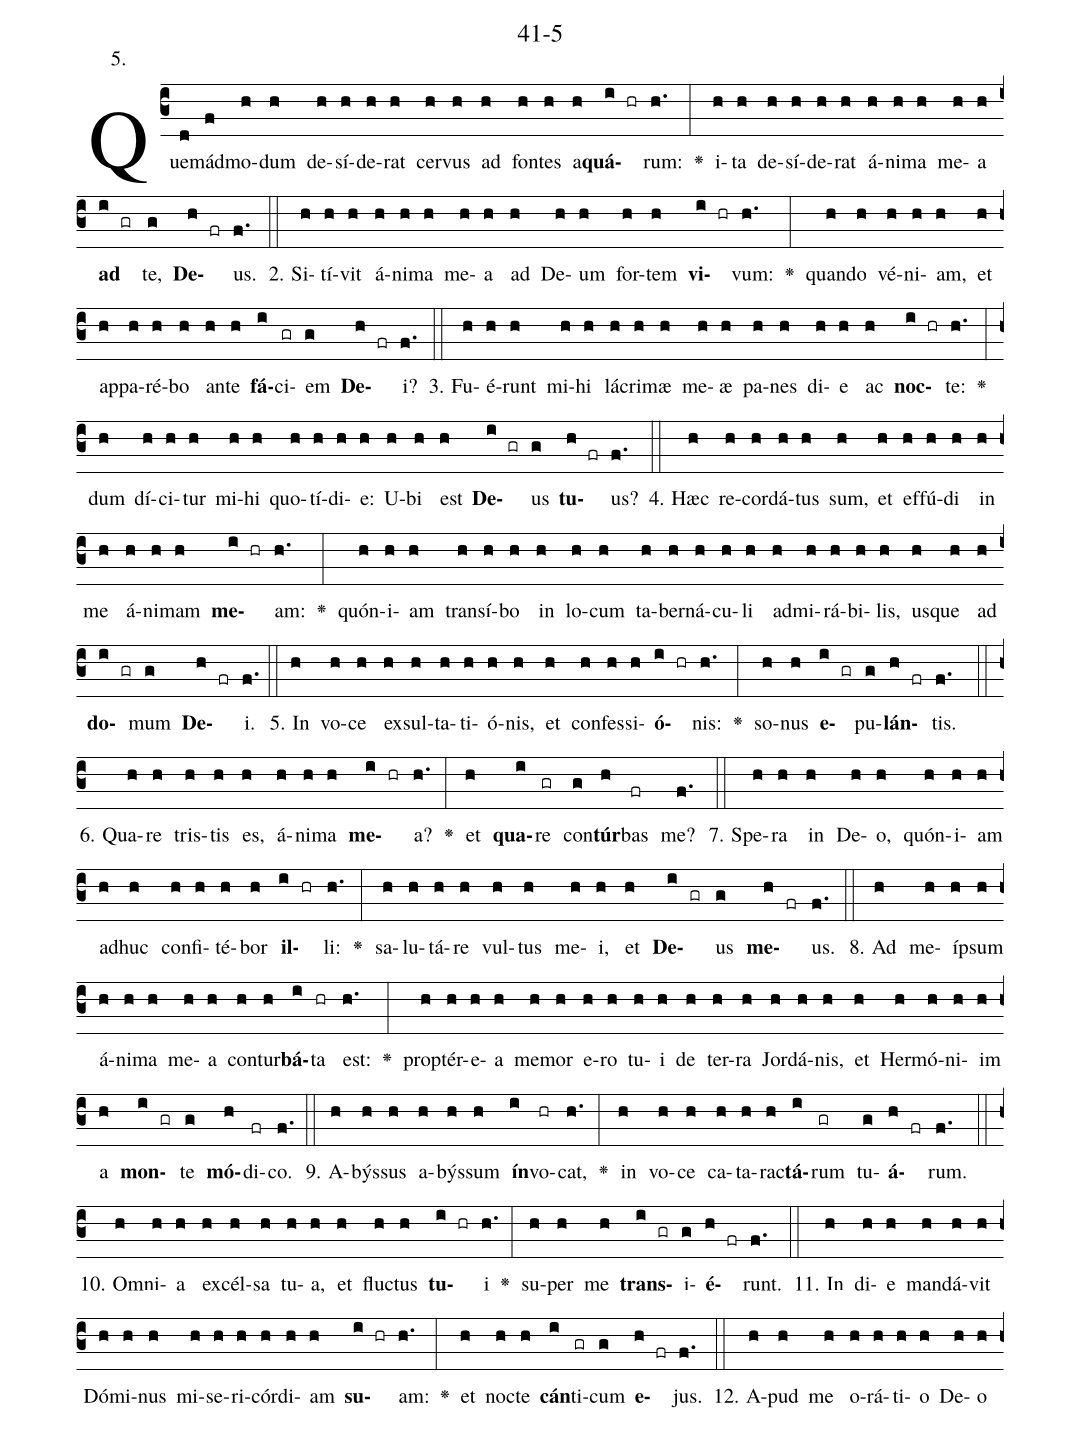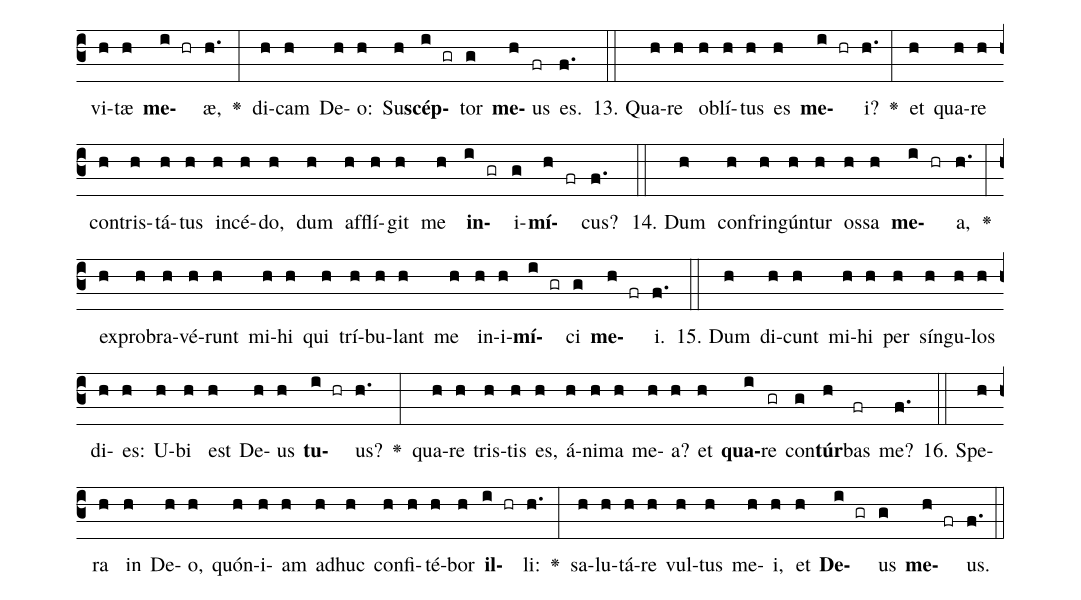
name: 41-5;
annotation: 5.;
%%
(c3)Quem(d)ád(f)mo(h)dum(h) de(h)sí(h)de(h)rat(h) cer(h)vus(h) ad(h) fon(h)tes(h) a(h)<b>quá</b>(i hr)rum:(h.) <v>\greheightstar</v>(:) i(h)ta(h) de(h)sí(h)de(h)rat(h) á(h)ni(h)ma(h) me(h)a(h) <b>ad</b>(i gr) te,(g) <b>De</b>(h fr)us.(f.) (::)
2. Si(h)tí(h)vit(h) á(h)ni(h)ma(h) me(h)a(h) ad(h) De(h)um(h) for(h)tem(h) <b>vi</b>(i hr)vum:(h.) <v>\greheightstar</v>(:) quan(h)do(h) vé(h)ni(h)am,(h) et(h) ap(h)pa(h)ré(h)bo(h) an(h)te(h) <b>fá</b>(i)ci(gr)em(g) <b>De</b>(h fr)i?(f.) (::)
3. Fu(h)é(h)runt(h) mi(h)hi(h) lá(h)cri(h)mæ(h) me(h)æ(h) pa(h)nes(h) di(h)e(h) ac(h) <b>noc</b>(i hr)te:(h.) <v>\greheightstar</v>(:) dum(h) dí(h)ci(h)tur(h) mi(h)hi(h) quo(h)tí(h)di(h)e:(h) U(h)bi(h) est(h) <b>De</b>(i gr)us(g) <b>tu</b>(h fr)us?(f.) (::)
4. Hæc(h) re(h)cor(h)dá(h)tus(h) sum,(h) et(h) ef(h)fú(h)di(h) in(h) me(h) á(h)ni(h)mam(h) <b>me</b>(i hr)am:(h.) <v>\greheightstar</v>(:) quón(h)i(h)am(h) trans(h)í(h)bo(h) in(h) lo(h)cum(h) ta(h)ber(h)ná(h)cu(h)li(h) ad(h)mi(h)rá(h)bi(h)lis,(h) us(h)que(h) ad(h) <b>do</b>(i gr)mum(g) <b>De</b>(h fr)i.(f.) (::)
5. In(h) vo(h)ce(h) ex(h)sul(h)ta(h)ti(h)ó(h)nis,(h) et(h) con(h)fes(h)si(h)<b>ó</b>(i hr)nis:(h.) <v>\greheightstar</v>(:) so(h)nus(h) <b>e</b>(i gr)pu(g)<b>lán</b>(h fr)tis.(f.) (::)
6. Qua(h)re(h) tris(h)tis(h) es,(h) á(h)ni(h)ma(h) <b>me</b>(i hr)a?(h.) <v>\greheightstar</v>(:) et(h) <b>qua</b>(i)re(gr) con(g)<b>túr</b>(h)bas(fr) me?(f.) (::)
7. Spe(h)ra(h) in(h) De(h)o,(h) quón(h)i(h)am(h) ad(h)huc(h) con(h)fi(h)té(h)bor(h) <b>il</b>(i hr)li:(h.) <v>\greheightstar</v>(:) sa(h)lu(h)tá(h)re(h) vul(h)tus(h) me(h)i,(h) et(h) <b>De</b>(i gr)us(g) <b>me</b>(h fr)us.(f.) (::)
8. Ad(h) me(h)íp(h)sum(h) á(h)ni(h)ma(h) me(h)a(h) con(h)tur(h)<b>bá</b>(i)ta(hr) est:(h.) <v>\greheightstar</v>(:) prop(h)tér(h)e(h)a(h) me(h)mor(h) e(h)ro(h) tu(h)i(h) de(h) ter(h)ra(h) Jor(h)dá(h)nis,(h) et(h) Her(h)mó(h)ni(h)im(h) a(h) <b>mon</b>(i gr)te(g) <b>mó</b>(h)di(fr)co.(f.) (::)
9. A(h)býs(h)sus(h) a(h)býs(h)sum(h) <b>ín</b>(i)vo(hr)cat,(h.) <v>\greheightstar</v>(:) in(h) vo(h)ce(h) ca(h)ta(h)rac(h)<b>tá</b>(i)rum(gr) tu(g)<b>á</b>(h fr)rum.(f.) (::)
10. Om(h)ni(h)a(h) ex(h)cél(h)sa(h) tu(h)a,(h) et(h) fluc(h)tus(h) <b>tu</b>(i hr)i(h.) <v>\greheightstar</v>(:) su(h)per(h) me(h) <b>trans</b>(i gr)i(g)<b>é</b>(h fr)runt.(f.) (::)
11. In(h) di(h)e(h) man(h)dá(h)vit(h) Dó(h)mi(h)nus(h) mi(h)se(h)ri(h)cór(h)di(h)am(h) <b>su</b>(i hr)am:(h.) <v>\greheightstar</v>(:) et(h) noc(h)te(h) <b>cán</b>(i)ti(gr)cum(g) <b>e</b>(h fr)jus.(f.) (::)
12. A(h)pud(h) me(h) o(h)rá(h)ti(h)o(h) De(h)o(h) vi(h)tæ(h) <b>me</b>(i hr)æ,(h.) <v>\greheightstar</v>(:) di(h)cam(h) De(h)o:(h) Su(h)<b>scép</b>(i gr)tor(g) <b>me</b>(h)us(fr) es.(f.) (::)
13. Qua(h)re(h) ob(h)lí(h)tus(h) es(h) <b>me</b>(i hr)i?(h.) <v>\greheightstar</v>(:) et(h) qua(h)re(h) con(h)tris(h)tá(h)tus(h) in(h)cé(h)do,(h) dum(h) af(h)flí(h)git(h) me(h) <b>in</b>(i gr)i(g)<b>mí</b>(h fr)cus?(f.) (::)
14. Dum(h) con(h)frin(h)gún(h)tur(h) os(h)sa(h) <b>me</b>(i hr)a,(h.) <v>\greheightstar</v>(:) ex(h)pro(h)bra(h)vé(h)runt(h) mi(h)hi(h) qui(h) trí(h)bu(h)lant(h) me(h) in(h)i(h)<b>mí</b>(i gr)ci(g) <b>me</b>(h fr)i.(f.) (::)
15. Dum(h) di(h)cunt(h) mi(h)hi(h) per(h) sín(h)gu(h)los(h) di(h)es:(h) U(h)bi(h) est(h) De(h)us(h) <b>tu</b>(i hr)us?(h.) <v>\greheightstar</v>(:) qua(h)re(h) tris(h)tis(h) es,(h) á(h)ni(h)ma(h) me(h)a?(h) et(h) <b>qua</b>(i)re(gr) con(g)<b>túr</b>(h)bas(fr) me?(f.) (::)
16. Spe(h)ra(h) in(h) De(h)o,(h) quón(h)i(h)am(h) ad(h)huc(h) con(h)fi(h)té(h)bor(h) <b>il</b>(i hr)li:(h.) <v>\greheightstar</v>(:) sa(h)lu(h)tá(h)re(h) vul(h)tus(h) me(h)i,(h) et(h) <b>De</b>(i gr)us(g) <b>me</b>(h fr)us.(f.) (::)
